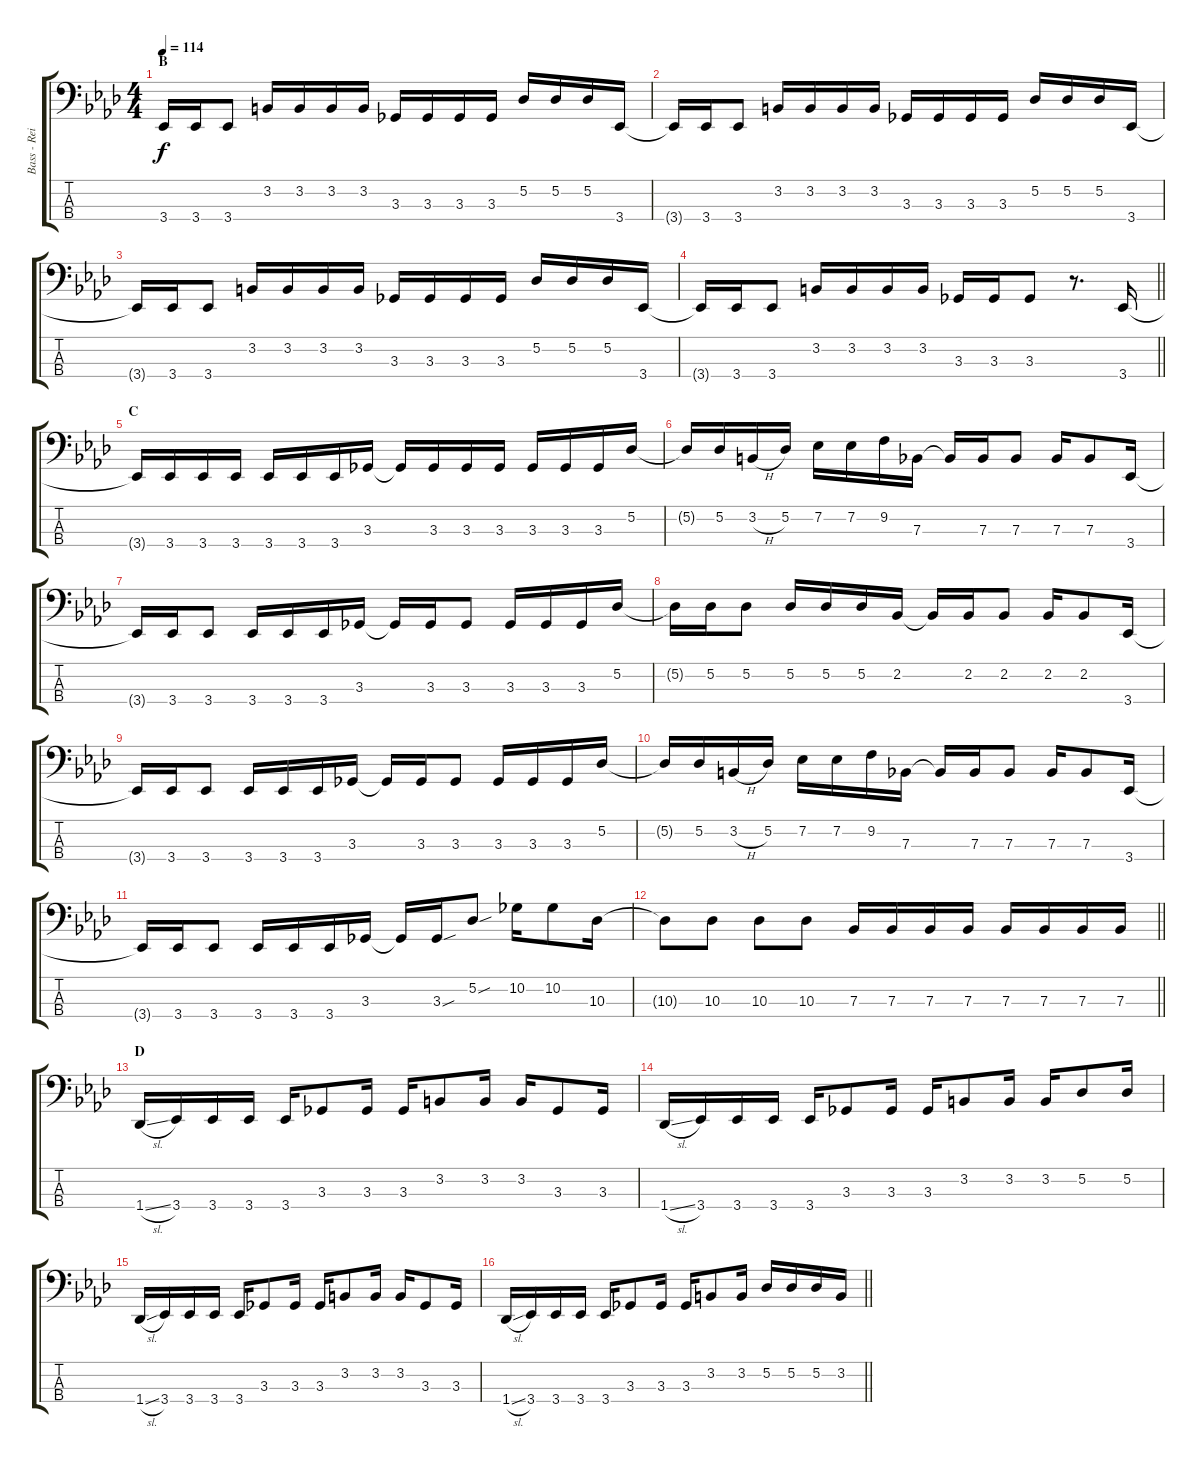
\track ("Bass - Reita" "Bass - Rei") {instrument electricbasspick}
\staff {score tabs}
\tuning (Db2 Ab1 Eb1 C1) {hide}
\ts (4 4)
\section ("" "B")
\tempo 114
\clef f4
\ks ab
3.4{t}.16{dy f} 3.4.16 3.4.8 3.2.16 3.2.16 3.2.16 3.2.16 3.3.16 3.3.16 3.3.16 3.3.16 5.2.16 5.2.16 5.2.16 3.4.16 |
3.4{t}.16 3.4.16 3.4.8 3.2.16 3.2.16 3.2.16 3.2.16 3.3.16 3.3.16 3.3.16 3.3.16 5.2.16 5.2.16 5.2.16 3.4.16 |
3.4{t}.16 3.4.16 3.4.8 3.2.16 3.2.16 3.2.16 3.2.16 3.3.16 3.3.16 3.3.16 3.3.16 5.2.16 5.2.16 5.2.16 3.4.16 |
\barLineRight lightlight
3.4{t}.16 3.4.16 3.4.8 3.2.16 3.2.16 3.2.16 3.2.16 3.3.16 3.3.16 3.3.8 r.8{d} 3.4.16 |
\section ("" "C")
3.4{t}.16 3.4.16 3.4.16 3.4.16 3.4.16 3.4.16 3.4.16 3.3.16 3.3{t}.16 3.3.16 3.3.16 3.3.16 3.3.16 3.3.16 3.3.16 5.2.16 |
5.2{t}.16 5.2.16 3.2{h}.16 5.2.16 7.2.16 7.2.16 9.2.16 7.3.16 7.3{t}.16 7.3.16 7.3.8 7.3.16 7.3.8 3.4.16 |
3.4{t}.16 3.4.16 3.4.8 3.4.16 3.4.16 3.4.16 3.3.16 3.3{t}.16 3.3.16 3.3.8 3.3.16 3.3.16 3.3.16 5.2.16 |
5.2{t}.16 5.2.16 5.2.8 5.2.16 5.2.16 5.2.16 2.2.16 2.2{t}.16 2.2.16 2.2.8 2.2.16 2.2.8 3.4.16 |
3.4{t}.16 3.4.16 3.4.8 3.4.16 3.4.16 3.4.16 3.3.16 3.3{t}.16 3.3.16 3.3.8 3.3.16 3.3.16 3.3.16 5.2.16 |
5.2{t}.16 5.2.16 3.2{h}.16 5.2.16 7.2.16 7.2.16 9.2.16 7.3.16 7.3{t}.16 7.3.16 7.3.8 7.3.16 7.3.8 3.4.16 |
3.4{t}.16 3.4.16 3.4.8 3.4.16 3.4.16 3.4.16 3.3.16 3.3{t}.16 3.3{sou}.16 5.2{sou}.8 10.2.16 10.2.8 10.3.16 |
\barLineRight lightlight
10.3{t}.8 10.3.8 10.3.8 10.3.8 7.3.16 7.3.16 7.3.16 7.3.16 7.3.16 7.3.16 7.3.16 7.3.16 |
\section ("" "D")
1.4{sl}.16 3.4.16 3.4.16 3.4.16 3.4.16 3.3.8 3.3.16 3.3.16 3.2.8 3.2.16 3.2.16 3.3.8 3.3.16 |
1.4{sl}.16 3.4.16 3.4.16 3.4.16 3.4.16 3.3.8 3.3.16 3.3.16 3.2.8 3.2.16 3.2.16 5.2.8 5.2.16 |
1.4{sl}.16 3.4.16 3.4.16 3.4.16 3.4.16 3.3.8 3.3.16 3.3.16 3.2.8 3.2.16 3.2.16 3.3.8 3.3.16 |
\barLineRight lightlight
1.4{sl}.16 3.4.16 3.4.16 3.4.16 3.4.16 3.3.8 3.3.16 3.3.16 3.2.8 3.2.16 5.2.16 5.2.16 5.2.16 3.2.16
